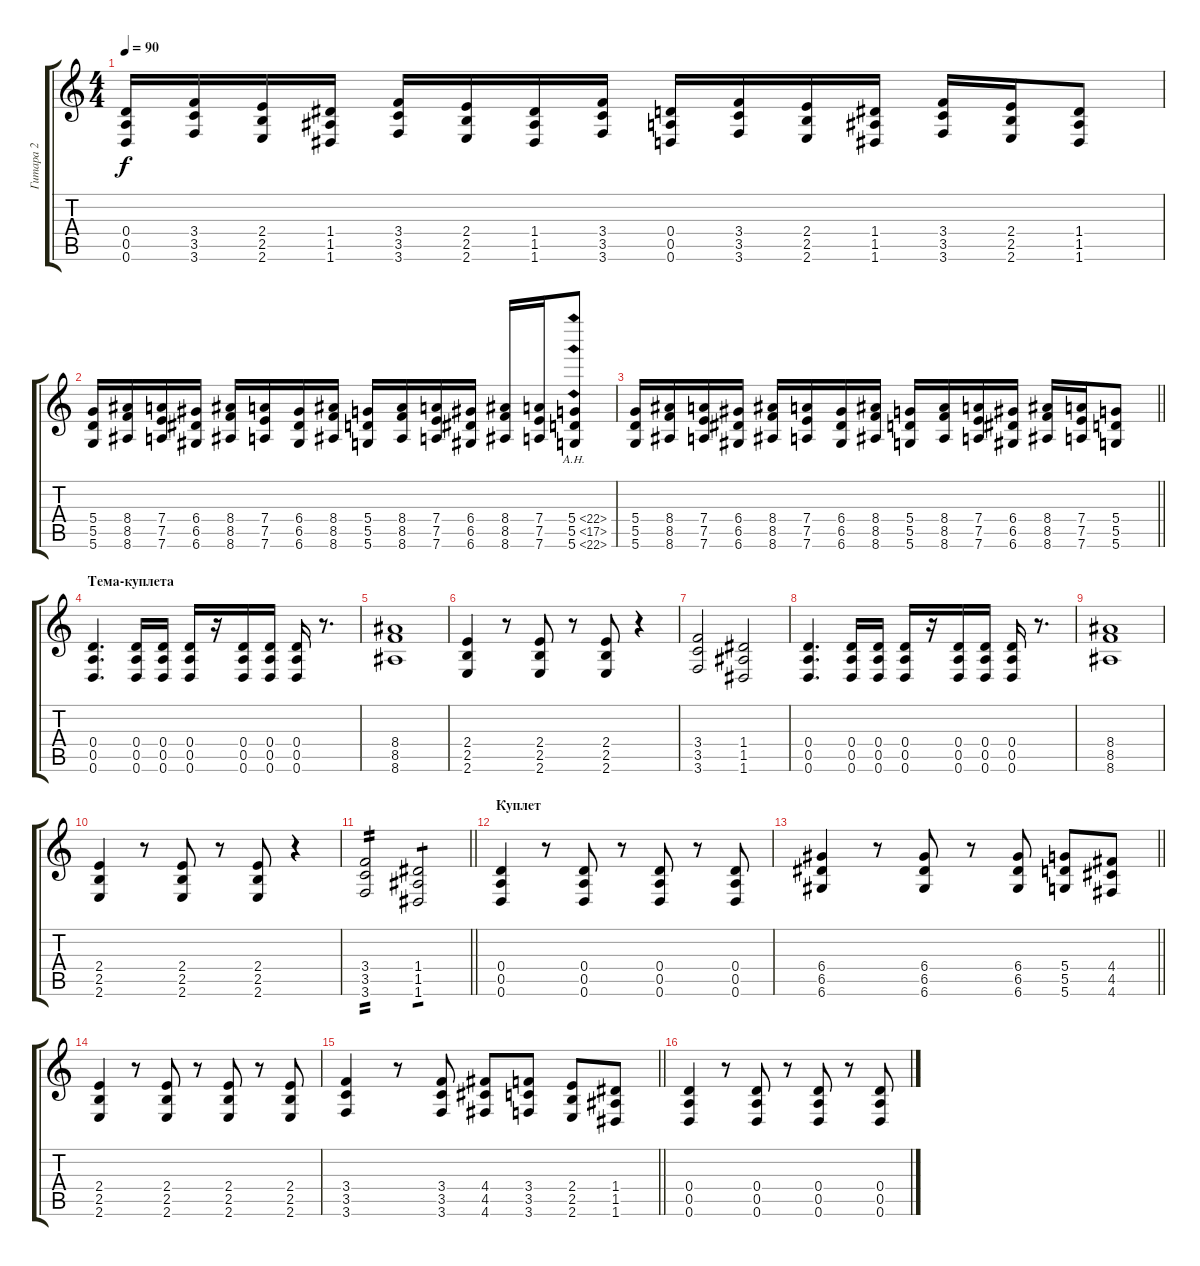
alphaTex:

\track ("Гитара 2" "Гитара 2") {instrument overdrivenguitar}
\staff {score tabs}
\tuning (E4 B3 G3 D3 A2 D2) {hide}
\ts (4 4)
\tempo 90
\clef g2
\ks c
(0.4 0.5 0.6).16{dy f} (3.4 3.5 3.6).16 (2.4 2.5 2.6).16 (1.4 1.5 1.6).16 (3.4 3.5 3.6).16 (2.4 2.5 2.6).16 (1.4 1.5 1.6).16 (3.4 3.5 3.6).16 (0.4 0.5 0.6).16 (3.4 3.5 3.6).16 (2.4 2.5 2.6).16 (1.4 1.5 1.6).16 (3.4 3.5 3.6).16 (2.4 2.5 2.6).16 (1.4 1.5 1.6).8 |
(5.4 5.5 5.6).16 (8.4 8.5 8.6).16 (7.4 7.5 7.6).16 (6.4 6.5 6.6).16 (8.4 8.5 8.6).16 (7.4 7.5 7.6).16 (6.4 6.5 6.6).16 (8.4 8.5 8.6).16 (5.4 5.5 5.6).16 (8.4 8.5 8.6).16 (7.4 7.5 7.6).16 (6.4 6.5 6.6).16 (8.4 8.5 8.6).16 (7.4 7.5 7.6).16 (5.4{ah 17} 5.5{ah 12} 5.6{ah 17}).8 |
\barLineRight lightlight
(5.4 5.5 5.6).16 (8.4 8.5 8.6).16 (7.4 7.5 7.6).16 (6.4 6.5 6.6).16 (8.4 8.5 8.6).16 (7.4 7.5 7.6).16 (6.4 6.5 6.6).16 (8.4 8.5 8.6).16 (5.4 5.5 5.6).16 (8.4 8.5 8.6).16 (7.4 7.5 7.6).16 (6.4 6.5 6.6).16 (8.4 8.5 8.6).16 (7.4 7.5 7.6).16 (5.4 5.5 5.6).8 |
\section ("" "Тема-куплета")
(0.4 0.5 0.6).4{d} (0.4 0.5 0.6).16 (0.4 0.5 0.6).16 (0.4 0.5 0.6).16 r.16 (0.4 0.5 0.6).16 (0.4 0.5 0.6).16 (0.4 0.5 0.6).16 r.8{d} |
(8.4 8.5 8.6).1 |
(2.4 2.5 2.6).4 r.8 (2.4 2.5 2.6).8 r.8 (2.4 2.5 2.6).8 r.4 |
(3.4 3.5 3.6).2 (1.4 1.5 1.6).2 |
(0.4 0.5 0.6).4{d} (0.4 0.5 0.6).16 (0.4 0.5 0.6).16 (0.4 0.5 0.6).16 r.16 (0.4 0.5 0.6).16 (0.4 0.5 0.6).16 (0.4 0.5 0.6).16 r.8{d} |
(8.4 8.5 8.6).1 |
(2.4 2.5 2.6).4 r.8 (2.4 2.5 2.6).8 r.8 (2.4 2.5 2.6).8 r.4 |
\barLineRight lightlight
(3.4 3.5 3.6).2{tp 2} (1.4 1.5 1.6).2{tp 1} |
\section ("" "Куплет")
(0.4 0.5 0.6).4 r.8 (0.4 0.5 0.6).8 r.8 (0.4 0.5 0.6).8 r.8 (0.4 0.5 0.6).8 |
\barLineRight lightlight
(6.4 6.5 6.6).4 r.8 (6.4 6.5 6.6).8 r.8 (6.4 6.5 6.6).8 (5.4 5.5 5.6).8 (4.4 4.5 4.6).8 |
(2.4 2.5 2.6).4 r.8 (2.4 2.5 2.6).8 r.8 (2.4 2.5 2.6).8 r.8 (2.4 2.5 2.6).8 |
\barLineRight lightlight
(3.4 3.5 3.6).4 r.8 (3.4 3.5 3.6).8 (4.4 4.5 4.6).8 (3.4 3.5 3.6).8 (2.4 2.5 2.6).8 (1.4 1.5 1.6).8 |
(0.4 0.5 0.6).4 r.8 (0.4 0.5 0.6).8 r.8 (0.4 0.5 0.6).8 r.8 (0.4 0.5 0.6).8
